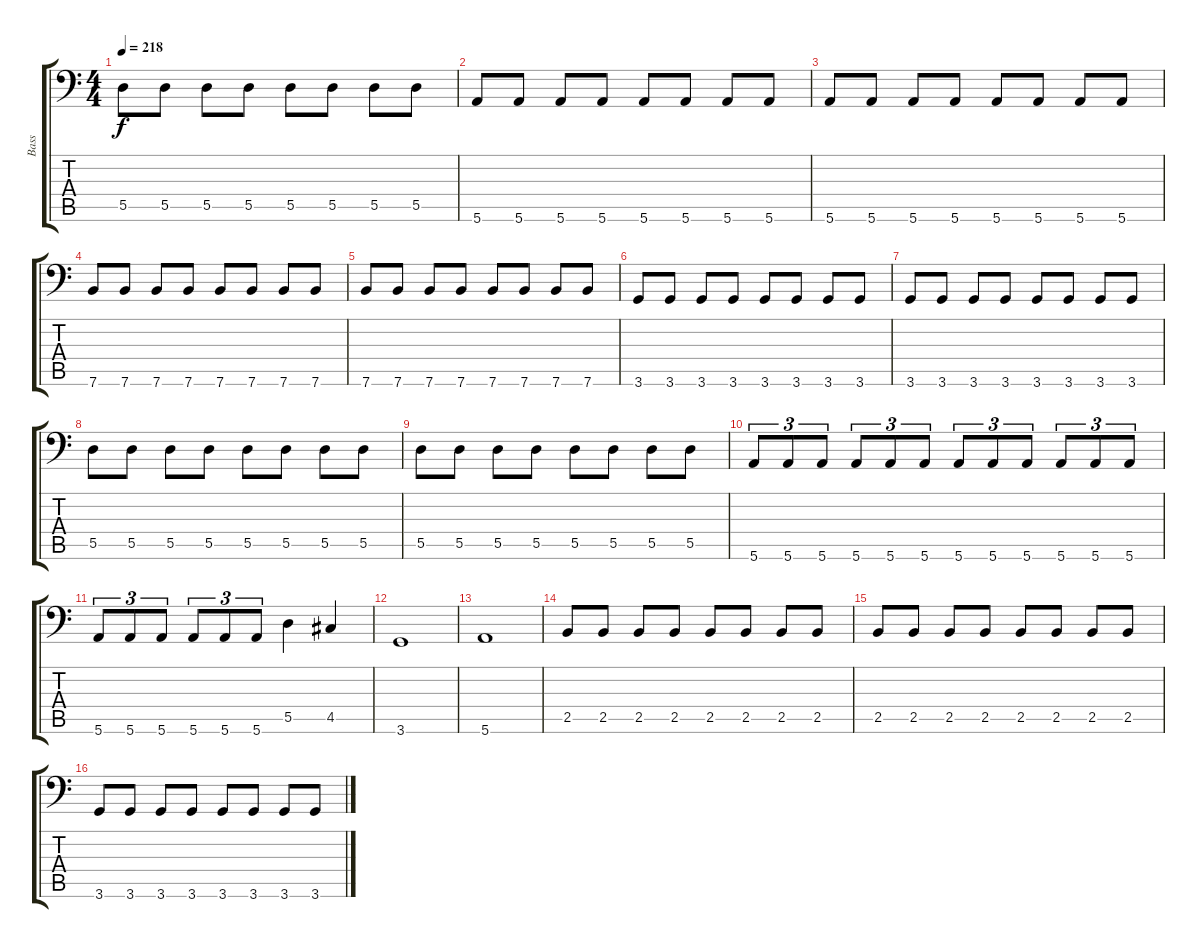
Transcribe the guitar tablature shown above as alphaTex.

\track ("Bass" "Bass") {instrument electricbasspick}
\staff {score tabs}
\tuning (E3 B2 G2 D2 A1 E1) {hide}
\ts (4 4)
\tempo 218
\clef f4
\ks c
5.5.8{dy f} 5.5.8 5.5.8 5.5.8 5.5.8 5.5.8 5.5.8 5.5.8 |
5.6.8 5.6.8 5.6.8 5.6.8 5.6.8 5.6.8 5.6.8 5.6.8 |
5.6.8 5.6.8 5.6.8 5.6.8 5.6.8 5.6.8 5.6.8 5.6.8 |
7.6.8 7.6.8 7.6.8 7.6.8 7.6.8 7.6.8 7.6.8 7.6.8 |
7.6.8 7.6.8 7.6.8 7.6.8 7.6.8 7.6.8 7.6.8 7.6.8 |
3.6.8 3.6.8 3.6.8 3.6.8 3.6.8 3.6.8 3.6.8 3.6.8 |
3.6.8 3.6.8 3.6.8 3.6.8 3.6.8 3.6.8 3.6.8 3.6.8 |
5.5.8 5.5.8 5.5.8 5.5.8 5.5.8 5.5.8 5.5.8 5.5.8 |
5.5.8 5.5.8 5.5.8 5.5.8 5.5.8 5.5.8 5.5.8 5.5.8 |
5.6.8{tu (3 2)} 5.6.8{tu (3 2)} 5.6.8{tu (3 2)} 5.6.8{tu (3 2)} 5.6.8{tu (3 2)} 5.6.8{tu (3 2)} 5.6.8{tu (3 2)} 5.6.8{tu (3 2)} 5.6.8{tu (3 2)} 5.6.8{tu (3 2)} 5.6.8{tu (3 2)} 5.6.8{tu (3 2)} |
5.6.8{tu (3 2)} 5.6.8{tu (3 2)} 5.6.8{tu (3 2)} 5.6.8{tu (3 2)} 5.6.8{tu (3 2)} 5.6.8{tu (3 2)} 5.5.4 4.5.4 |
3.6.1 |
5.6.1 |
2.5.8 2.5.8 2.5.8 2.5.8 2.5.8 2.5.8 2.5.8 2.5.8 |
2.5.8 2.5.8 2.5.8 2.5.8 2.5.8 2.5.8 2.5.8 2.5.8 |
3.6.8 3.6.8 3.6.8 3.6.8 3.6.8 3.6.8 3.6.8 3.6.8
